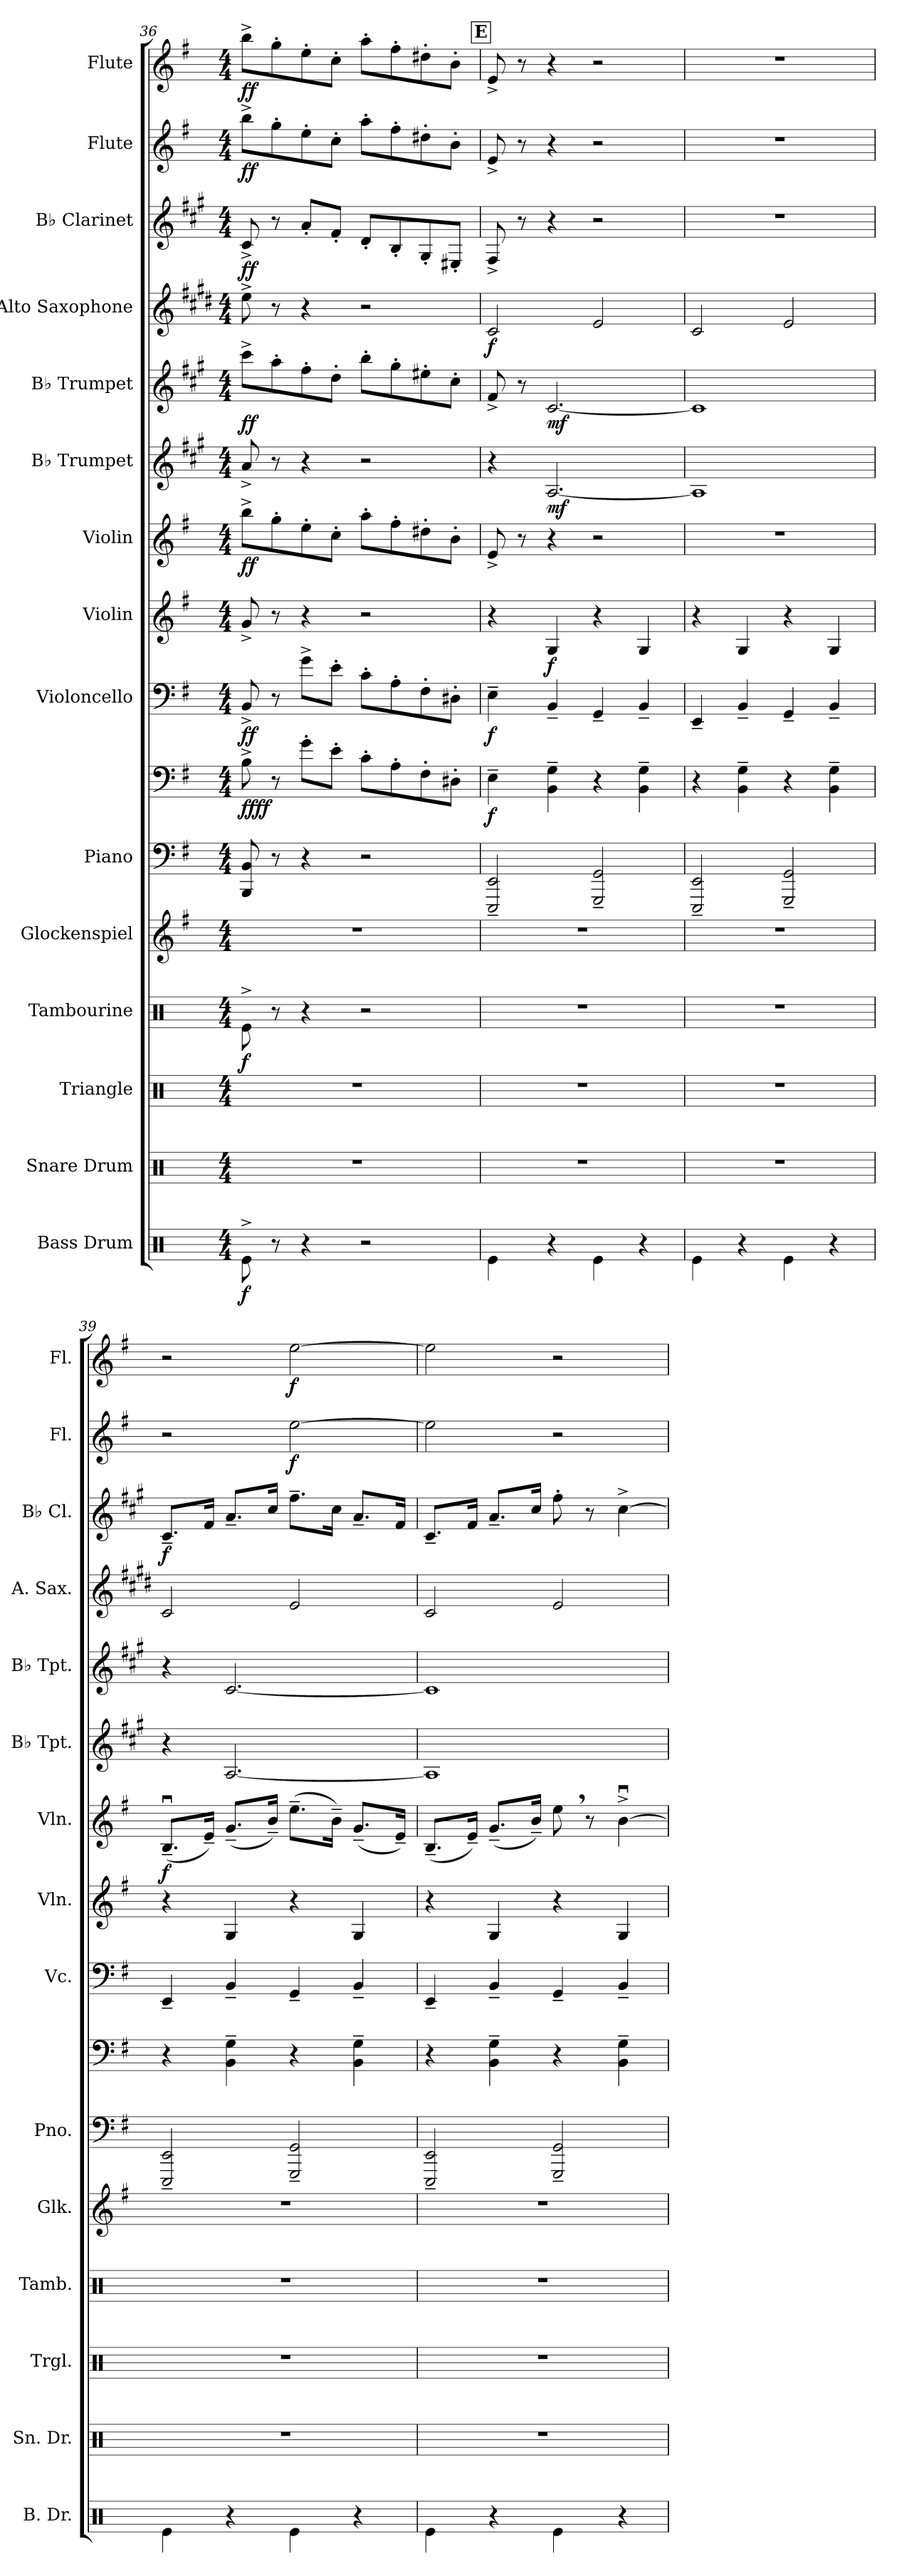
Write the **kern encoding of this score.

**kern	**dynam	**kern	**kern	**kern	**dynam	**kern	**kern	**kern	**dynam	**kern	**dynam	**kern	**dynam	**kern	**dynam	**kern	**dynam	**kern	**dynam	**kern	**dynam	**kern	**dynam	**kern	**dynam	**kern	**dynam
*part15	*part15	*part14	*part13	*part12	*part12	*part11	*part10	*part10	*part10	*part9	*part9	*part8	*part8	*part7	*part7	*part6	*part6	*part5	*part5	*part4	*part4	*part3	*part3	*part2	*part2	*part1	*part1
*staff16	*staff16	*staff15	*staff14	*staff13	*staff13	*staff12	*staff11	*staff10	*staff10/11	*staff9	*staff9	*staff8	*staff8	*staff7	*staff7	*staff6	*staff6	*staff5	*staff5	*staff4	*staff4	*staff3	*staff3	*staff2	*staff2	*staff1	*staff1
*I"Bass Drum	*	*I"Snare Drum	*I"Triangle	*I"Tambourine	*	*I"Glockenspiel	*I"Piano	*	*	*I"Violoncello	*	*I"Violin	*	*I"Violin	*	*I"B♭ Trumpet	*	*I"B♭ Trumpet	*	*I"Alto Saxophone	*	*I"B♭ Clarinet	*	*I"Flute	*	*I"Flute	*
*I'B. Dr.	*	*I'Sn. Dr.	*I'Trgl.	*I'Tamb.	*	*I'Glk.	*I'Pno.	*	*	*I'Vc.	*	*I'Vln.	*	*I'Vln.	*	*I'B♭ Tpt.	*	*I'B♭ Tpt.	*	*I'A. Sax.	*	*I'B♭ Cl.	*	*I'Fl.	*	*I'Fl.	*
!!LO:PB:g=z
*clefX	*	*clefX	*clefX	*clefX	*	*clefG2	*clefF4	*clefF4	*	*clefF4	*	*clefG2	*	*clefG2	*	*clefG2	*	*clefG2	*	*clefG2	*	*clefG2	*	*clefG2	*	*clefG2	*
*	*	*	*	*	*	*ITrd-14c-24	*	*	*	*	*	*	*	*	*	*ITrd1c2	*	*ITrd1c2	*	*ITrd5c9	*	*ITrd1c2	*	*	*	*	*
*k[]	*	*k[]	*k[]	*k[]	*	*k[f#]	*k[f#]	*k[f#]	*	*k[f#]	*	*k[f#]	*	*k[f#]	*	*k[f#]	*	*k[f#]	*	*k[f#]	*	*k[f#]	*	*k[f#]	*	*k[f#]	*
*M4/4	*	*M4/4	*M4/4	*M4/4	*	*M4/4	*M4/4	*M4/4	*	*M4/4	*	*M4/4	*	*M4/4	*	*M4/4	*	*M4/4	*	*M4/4	*	*M4/4	*	*M4/4	*	*M4/4	*
=36	=36	=36	=36	=36	=36	=36	=36	=36	=36	=36	=36	=36	=36	=36	=36	=36	=36	=36	=36	=36	=36	=36	=36	=36	=36	=36	=36
!	!LO:DY:b	!	!	!	!LO:DY:b	!	!	!	!LO:DY:b	!	!	!	!	!	!	!	!	!	!	!	!	!	!	!	!	!	!
!	!	!	!	!	!	!	!	!	!LO:DY:n=1:b	!	!LO:DY:b	!	!	!	!LO:DY:b	!	!	!	!LO:DY:b	!	!	!	!LO:DY:b	!	!LO:DY:b	!	!LO:DY:b
8Re^\	f	1r	1r	8Re^\	f	1r	8BBB/ 8BB/	8B^\	ff ff	8BB^/	ff	8g^/	.	8bb^\L	ff	8g^/	.	8bb^\L	ff	8g^\	.	8B^/	ff	8bb^\L	ff	8bb^\L	ff
8r	.	.	.	8r	.	.	8r	8r	.	8r	.	8r	.	8gg'\	.	8r	.	8gg'\	.	8r	.	8r	.	8gg'\	.	8gg'\	.
4r	.	.	.	4r	.	.	4r	8g'\L	.	8g^\L	.	4r	.	8ee'\	.	4r	.	8ee'\	.	4r	.	8g'/L	.	8ee'\	.	8ee'\	.
.	.	.	.	.	.	.	.	8e'\J	.	8e'\J	.	.	.	8cc'\J	.	.	.	8cc'\J	.	.	.	8e'/J	.	8cc'\J	.	8cc'\J	.
2r	.	.	.	2r	.	.	2r	8c'\L	.	8c'\L	.	2r	.	8aa'\L	.	2r	.	8aa'\L	.	2r	.	8c'/L	.	8aa'\L	.	8aa'\L	.
.	.	.	.	.	.	.	.	8A'\	.	8A'\	.	.	.	8ff#'\	.	.	.	8ff#'\	.	.	.	8A'/	.	8ff#'\	.	8ff#'\	.
.	.	.	.	.	.	.	.	8F#'\	.	8F#'\	.	.	.	8dd#X'\	.	.	.	8dd#X'\	.	.	.	8F#'/	.	8dd#X'\	.	8dd#X'\	.
.	.	.	.	.	.	.	.	8D#X'\J	.	8D#X'\J	.	.	.	8b'\J	.	.	.	8b'\J	.	.	.	8D#X'/J	.	8b'\J	.	8b'\J	.
!!LO:REH:place=s1:a:B:fs=14:t=E
=37	=37	=37	=37	=37	=37	=37	=37	=37	=37	=37	=37	=37	=37	=37	=37	=37	=37	=37	=37	=37	=37	=37	=37	=37	=37	=37	=37
!	!	!	!	!	!	!	!	!	!LO:DY:b	!	!LO:DY:b	!	!	!	!	!	!	!	!	!	!LO:DY:b	!	!	!	!	!	!
4Re\	.	1r	1r	1r	.	1r	2EEE/~ 2EE/~	4E~\	f	4E~\	f	4r	.	8e^/	.	4r	.	8e^/	.	2E/	f	8E^/	.	8e^/	.	8e^/	.
.	.	.	.	.	.	.	.	.	.	.	.	.	.	8r	.	.	.	8r	.	.	.	8r	.	8r	.	8r	.
!	!	!	!	!	!	!	!	!	!	!	!	!	!LO:DY:b	!	!	!	!LO:DY:b	!	!LO:DY:b	!	!	!	!	!	!	!	!
4r	.	.	.	.	.	.	.	4BB\~ 4G\~	.	4BB~/	.	4G/	f	4r	.	[2.G/	mf	[2.B/	mf	.	.	4r	.	4r	.	4r	.
4Re\	.	.	.	.	.	.	2GGG/~ 2GG/~	4r	.	4GG~/	.	4r	.	2r	.	.	.	.	.	2G/	.	2r	.	2r	.	2r	.
4r	.	.	.	.	.	.	.	4BB\~ 4G\~	.	4BB~/	.	4G/	.	.	.	.	.	.	.	.	.	.	.	.	.	.	.
=38	=38	=38	=38	=38	=38	=38	=38	=38	=38	=38	=38	=38	=38	=38	=38	=38	=38	=38	=38	=38	=38	=38	=38	=38	=38	=38	=38
4Re\	.	1r	1r	1r	.	1r	2EEE/~ 2EE/~	4r	.	4EE~/	.	4r	.	1r	.	1G]	.	1B]	.	2E/	.	1r	.	1r	.	1r	.
4r	.	.	.	.	.	.	.	4BB\~ 4G\~	.	4BB~/	.	4G/	.	.	.	.	.	.	.	.	.	.	.	.	.	.	.
4Re\	.	.	.	.	.	.	2GGG/~ 2GG/~	4r	.	4GG~/	.	4r	.	.	.	.	.	.	.	2G/	.	.	.	.	.	.	.
4r	.	.	.	.	.	.	.	4BB\~ 4G\~	.	4BB~/	.	4G/	.	.	.	.	.	.	.	.	.	.	.	.	.	.	.
=39	=39	=39	=39	=39	=39	=39	=39	=39	=39	=39	=39	=39	=39	=39	=39	=39	=39	=39	=39	=39	=39	=39	=39	=39	=39	=39	=39
!	!	!	!	!	!	!	!	!	!	!	!	!	!	!	!LO:DY:b	!	!	!	!	!	!	!	!LO:DY:b	!	!	!	!
4Re\	.	1r	1r	1r	.	1r	2EEE/~ 2EE/~	4r	.	4EE~/	.	4r	.	(8.Bu~/L	f	4r	.	4r	.	2E/	.	8.B~/L	f	2r	.	2r	.
.	.	.	.	.	.	.	.	.	.	.	.	.	.	16e~/Jk)	.	.	.	.	.	.	.	16e/Jk	.	.	.	.	.
4r	.	.	.	.	.	.	.	4BB\~ 4G\~	.	4BB~/	.	4G/	.	(8.g~/L	.	[2.G/	.	[2.B/	.	.	.	8.g~/L	.	.	.	.	.
.	.	.	.	.	.	.	.	.	.	.	.	.	.	16b~/Jk)	.	.	.	.	.	.	.	16b/Jk	.	.	.	.	.
!	!	!	!	!	!	!	!	!	!	!	!	!	!	!	!	!	!	!	!	!	!	!	!	!	!LO:DY:b	!	!LO:DY:b
4Re\	.	.	.	.	.	.	2GGG/~ 2GG/~	4r	.	4GG~/	.	4r	.	(8.ee~\L	.	.	.	.	.	2G/	.	8.ee~\L	.	[2ee\	f	[2ee\	f
.	.	.	.	.	.	.	.	.	.	.	.	.	.	16b~\Jk)	.	.	.	.	.	.	.	16b\Jk	.	.	.	.	.
4r	.	.	.	.	.	.	.	4BB\~ 4G\~	.	4BB~/	.	4G/	.	(8.g~/L	.	.	.	.	.	.	.	8.g~/L	.	.	.	.	.
.	.	.	.	.	.	.	.	.	.	.	.	.	.	16e~/Jk)	.	.	.	.	.	.	.	16e/Jk	.	.	.	.	.
=40	=40	=40	=40	=40	=40	=40	=40	=40	=40	=40	=40	=40	=40	=40	=40	=40	=40	=40	=40	=40	=40	=40	=40	=40	=40	=40	=40
4Re\	.	1r	1r	1r	.	1r	2EEE/~ 2EE/~	4r	.	4EE~/	.	4r	.	(8.B~/L	.	1G]	.	1B]	.	2E/	.	8.B~/L	.	2ee\]	.	2ee\]	.
.	.	.	.	.	.	.	.	.	.	.	.	.	.	16e~/Jk)	.	.	.	.	.	.	.	16e/Jk	.	.	.	.	.
4r	.	.	.	.	.	.	.	4BB\~ 4G\~	.	4BB~/	.	4G/	.	(8.g~/L	.	.	.	.	.	.	.	8.g~/L	.	.	.	.	.
.	.	.	.	.	.	.	.	.	.	.	.	.	.	16b~/Jk)	.	.	.	.	.	.	.	16b/Jk	.	.	.	.	.
4Re\	.	.	.	.	.	.	2GGG/~ 2GG/~	4r	.	4GG~/	.	4r	.	8ee,\	.	.	.	.	.	2G/	.	8ee'\	.	2r	.	2r	.
.	.	.	.	.	.	.	.	.	.	.	.	.	.	8r	.	.	.	.	.	.	.	8r	.	.	.	.	.
4r	.	.	.	.	.	.	.	4BB\~ 4G\~	.	4BB~/	.	4G/	.	[4bu^\	.	.	.	.	.	.	.	[4b^\	.	.	.	.	.
=	=	=	=	=	=	=	=	=	=	=	=	=	=	=	=	=	=	=	=	=	=	=	=	=	=	=	=
*-	*-	*-	*-	*-	*-	*-	*-	*-	*-	*-	*-	*-	*-	*-	*-	*-	*-	*-	*-	*-	*-	*-	*-	*-	*-	*-	*-
